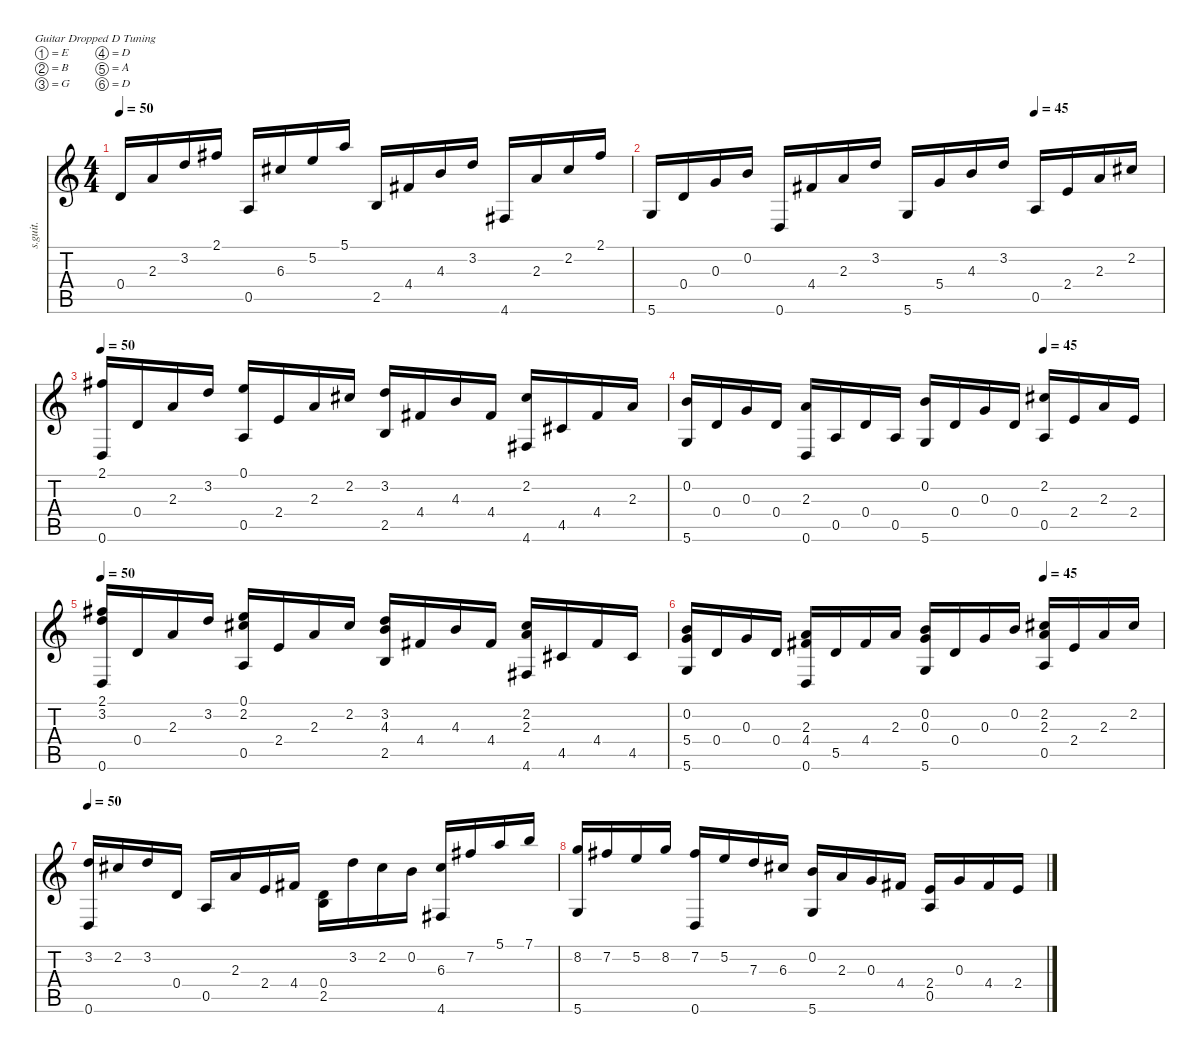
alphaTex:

\defaultSystemsLayout 4
\hideDynamics
\bracketExtendMode nobrackets
\track ("Guitar 1" "s.guit.") {instrument acousticguitarsteel}
\staff {score tabs}
\tuning (E4 B3 G3 D3 A2 D2)
\ts (4 4)
\tempo 50
\clef g2
\ks c
0.4.16{dy ff instrument acousticguitarsteel beam Up} 2.3.16{dy f beam Up} 3.2.16{beam Up} 2.1{acc #}.16{beam Up} 0.5.16{dy ff beam Up} 6.3{acc #}.16{dy f beam Up} 5.2.16{beam Up} 5.1.16{beam Up} 2.5.16{dy ff beam Up} 4.4{acc #}.16{dy f beam Up} 4.3.16{beam Up} 3.2.16{beam Up} 4.6{acc #}.16{dy ff beam Up} 2.3.16{dy f beam Up} 2.2{acc #}.16{beam Up} 2.1{acc #}.16{beam Up} |
\tempo (45 0.75)
5.6.16{dy ff beam Up} 0.4.16{dy f beam Up} 0.3.16{beam Up} 0.2.16{beam Up} 0.6.16{beam Up} 4.4{acc #}.16{beam Up} 2.3.16{beam Up} 3.2.16{beam Up} 5.6.16{dy ff beam Up} 5.4.16{dy f beam Up} 4.3.16{beam Up} 3.2.16{beam Up} 0.5.16{dy ff beam Up} 2.4.16{dy f beam Up} 2.3.16{beam Up} 2.2{acc #}.16{beam Up} |
\tempo 50
(2.1{acc #} 0.6).16{beam Up} 0.4.16{beam Up} 2.3.16{beam Up} 3.2.16{beam Up} (0.1 0.5).16{beam Up} 2.4.16{beam Up} 2.3.16{beam Up} 2.2{acc #}.16{beam Up} (3.2 2.5).16{beam Up} 4.4{acc #}.16{beam Up} 4.3.16{beam Up} 4.4{acc #}.16{beam Up} (2.2{acc #} 4.6{acc #}).16{beam Up} 4.5{acc #}.16{beam Up} 4.4{acc #}.16{beam Up} 2.3.16{beam Up} |
\tempo (45 0.75)
(0.2 5.6).16{beam Up} 0.4.16{beam Up} 0.3.16{beam Up} 0.4.16{beam Up} (2.3 0.6).16{beam Up} 0.5.16{dy ff beam Up} 0.4.16{dy f beam Up} 0.5.16{dy ff beam Up} (0.2 5.6).16{dy f beam Up} 0.4.16{beam Up} 0.3.16{beam Up} 0.4.16{beam Up} (2.2{acc #} 0.5).16{beam Up} 2.4.16{beam Up} 2.3.16{beam Up} 2.4.16{beam Up} |
\tempo 50
(2.1{acc #} 3.2 0.6).16{beam Up} 0.4.16{beam Up} 2.3.16{beam Up} 3.2.16{beam Up} (0.1 2.2{acc #} 0.5).16{beam Up} 2.4.16{beam Up} 2.3.16{beam Up} 2.2{acc #}.16{beam Up} (3.2 4.3 2.5).16{beam Up} 4.4{acc #}.16{beam Up} 4.3.16{beam Up} 4.4{acc #}.16{beam Up} (2.2{acc #} 2.3 4.6{acc #}).16{beam Up} 4.5{acc #}.16{beam Up} 4.4{acc #}.16{beam Up} 4.5{acc #}.16{beam Up} |
\tempo (45 0.75)
(0.2 5.4 5.6).16{beam Up} 0.4.16{beam Up} 0.3.16{beam Up} 0.4.16{beam Up} (2.3 4.4{acc #} 0.6).16{beam Up} 5.5.16{beam Up} 4.4{acc #}.16{beam Up} 2.3.16{beam Up} (0.2 0.3 5.6).16{beam Up} 0.4.16{beam Up} 0.3.16{beam Up} 0.2.16{beam Up} (2.2{acc #} 2.3 0.5).16{beam Up} 2.4.16{beam Up} 2.3.16{beam Up} 2.2{acc #}.16{beam Up} |
\tempo 50
(3.2 0.6).16{beam Up} 2.2{acc #}.16{beam Up} 3.2.16{beam Up} 0.4.16{beam Up} 0.5.16{dy ff beam Up} 2.3.16{dy f beam Up} 2.4.16{beam Up} 4.4{acc #}.16{beam Up} (0.4 2.5).16{beam Down} 3.2.16{beam Down} 2.2{acc #}.16{beam Down} 0.2.16{beam Down} (6.3{acc #} 4.6{acc #}).16{beam Up} 7.2{acc #}.16{beam Up} 5.1.16{beam Up} 7.1.16{beam Up} |
(8.2 5.6).16{beam Up} 7.2{acc #}.16{beam Up} 5.2.16{beam Up} 8.2.16{beam Up} (7.2{acc #} 0.6).16{beam Up} 5.2.16{beam Up} 7.3.16{beam Up} 6.3{acc #}.16{beam Up} (0.2 5.6).16{beam Up} 2.3.16{beam Up} 0.3.16{beam Up} 4.4{acc #}.16{beam Up} (2.4 0.5).16{beam Up} 0.3.16{beam Up} 4.4{acc #}.16{beam Up} 2.4.16{beam Up}
